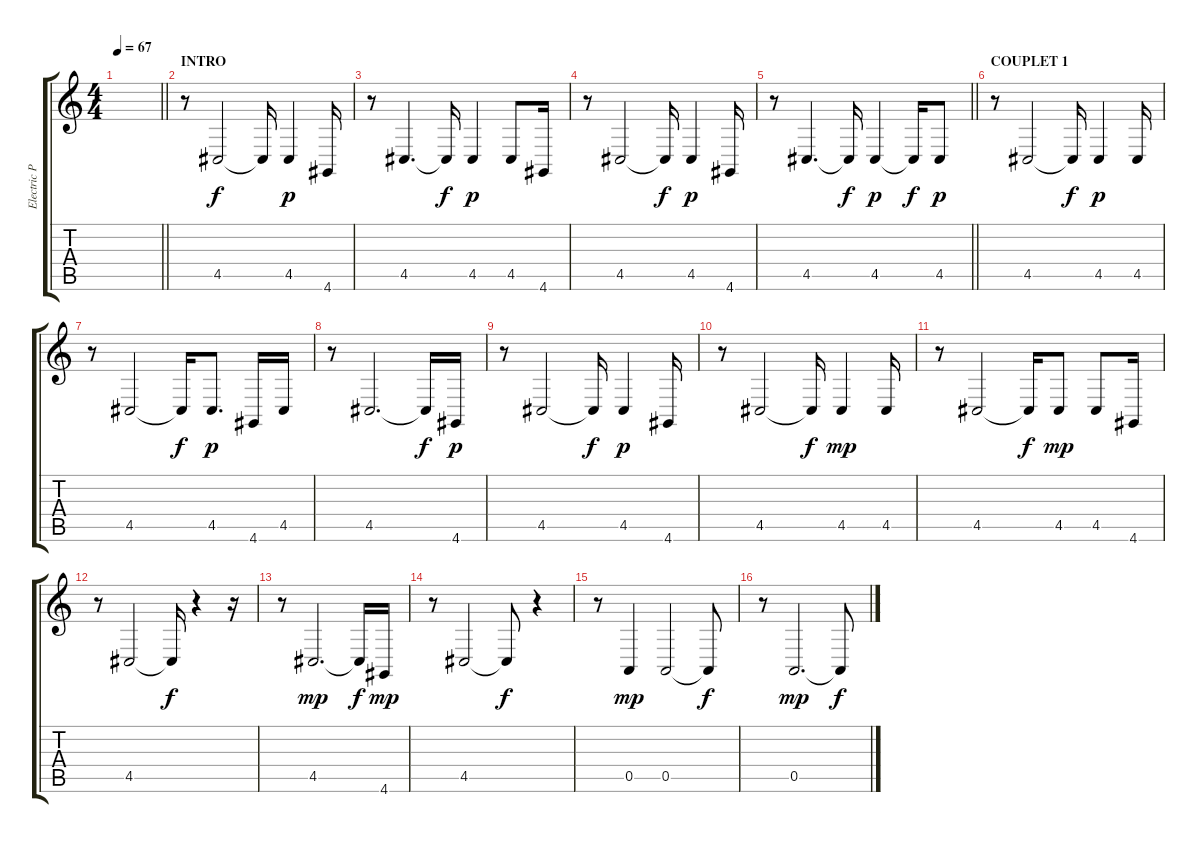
\track ("Electric Piano" "Electric P") {instrument ocarina}
\staff {score tabs}
\tuning (E4 B3 G3 D3 A2 E2) {hide}
\ts (4 4)
\tempo 67
\clef g2
\barLineRight lightlight
\ks c
|
\section ("" "INTRO")
r.8 4.5.2 4.5{t}.16{dy f} 4.5.4{dy p} 4.6.16 |
r.8 4.5.4{d} 4.5{t}.16{dy f} 4.5.4{dy p} 4.5.8 4.6.16 |
r.8 4.5.2 4.5{t}.16{dy f} 4.5.4{dy p} 4.6.16 |
\barLineRight lightlight
r.8 4.5.4{d} 4.5{t}.16{dy f} 4.5.4{dy p} 4.5{t}.16{dy f} 4.5.8{dy p} |
\section ("" "COUPLET 1")
r.8 4.5.2 4.5{t}.16{dy f} 4.5.4{dy p} 4.5.16 |
r.8 4.5.2 4.5{t}.16{dy f} 4.5.8{d dy p} 4.6.16 4.5.16 |
r.8 4.5.2{d} 4.5{t}.16{dy f} 4.6.16{dy p} |
r.8 4.5.2 4.5{t}.16{dy f} 4.5.4{dy p} 4.6.16 |
r.8 4.5.2 4.5{t}.16{dy f} 4.5.4{dy mp} 4.5.16 |
r.8 4.5.2 4.5{t}.16{dy f} 4.5.8{dy mp} 4.5.8 4.6.16 |
r.8 4.5.2 4.5{t}.16{dy f} r.4 r.16 |
r.8 4.5.2{d dy mp} 4.5{t}.16{dy f} 4.6.16{dy mp} |
r.8 4.5.2 4.5{t}.8{dy f} r.4 |
r.8 0.5.4{dy mp} 0.5.2 0.5{t}.8{dy f} |
r.8 0.5.2{d dy mp} 0.5{t}.8{dy f}
